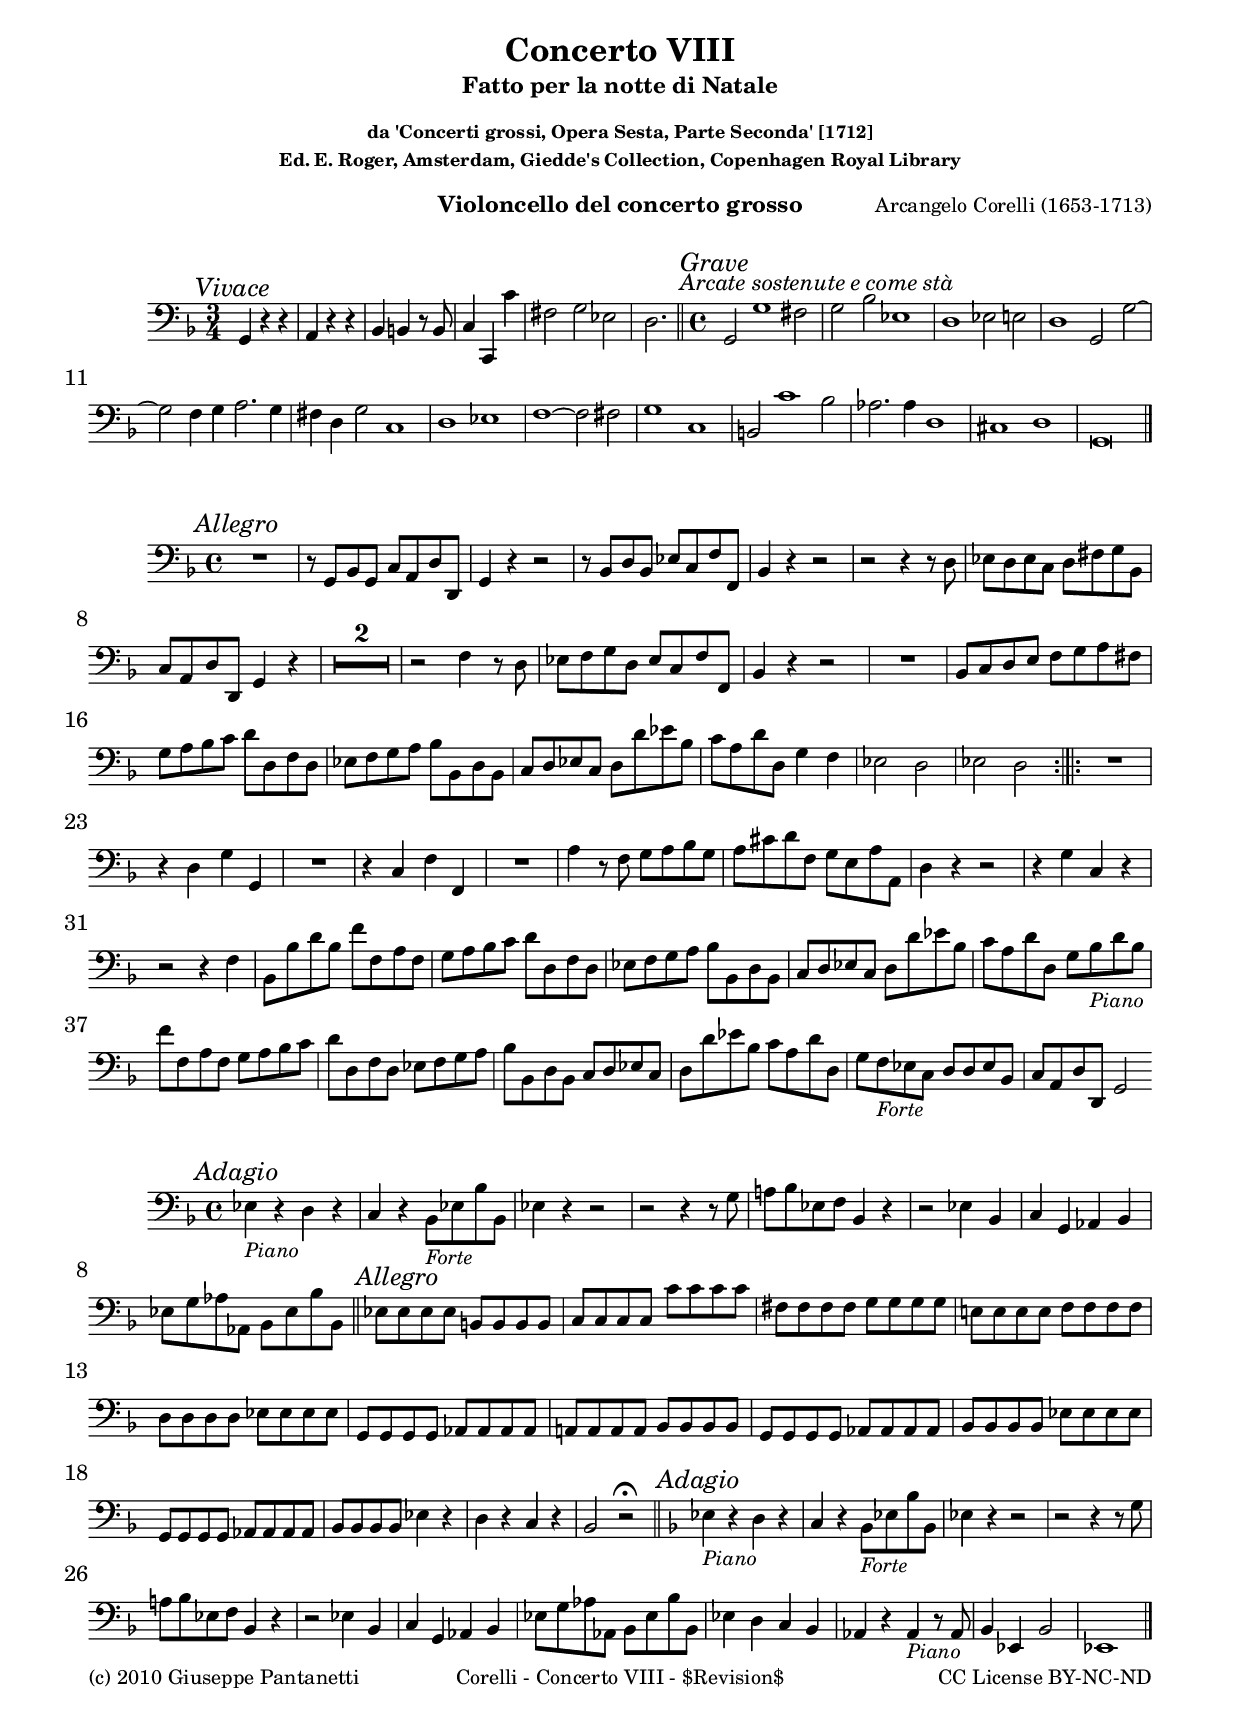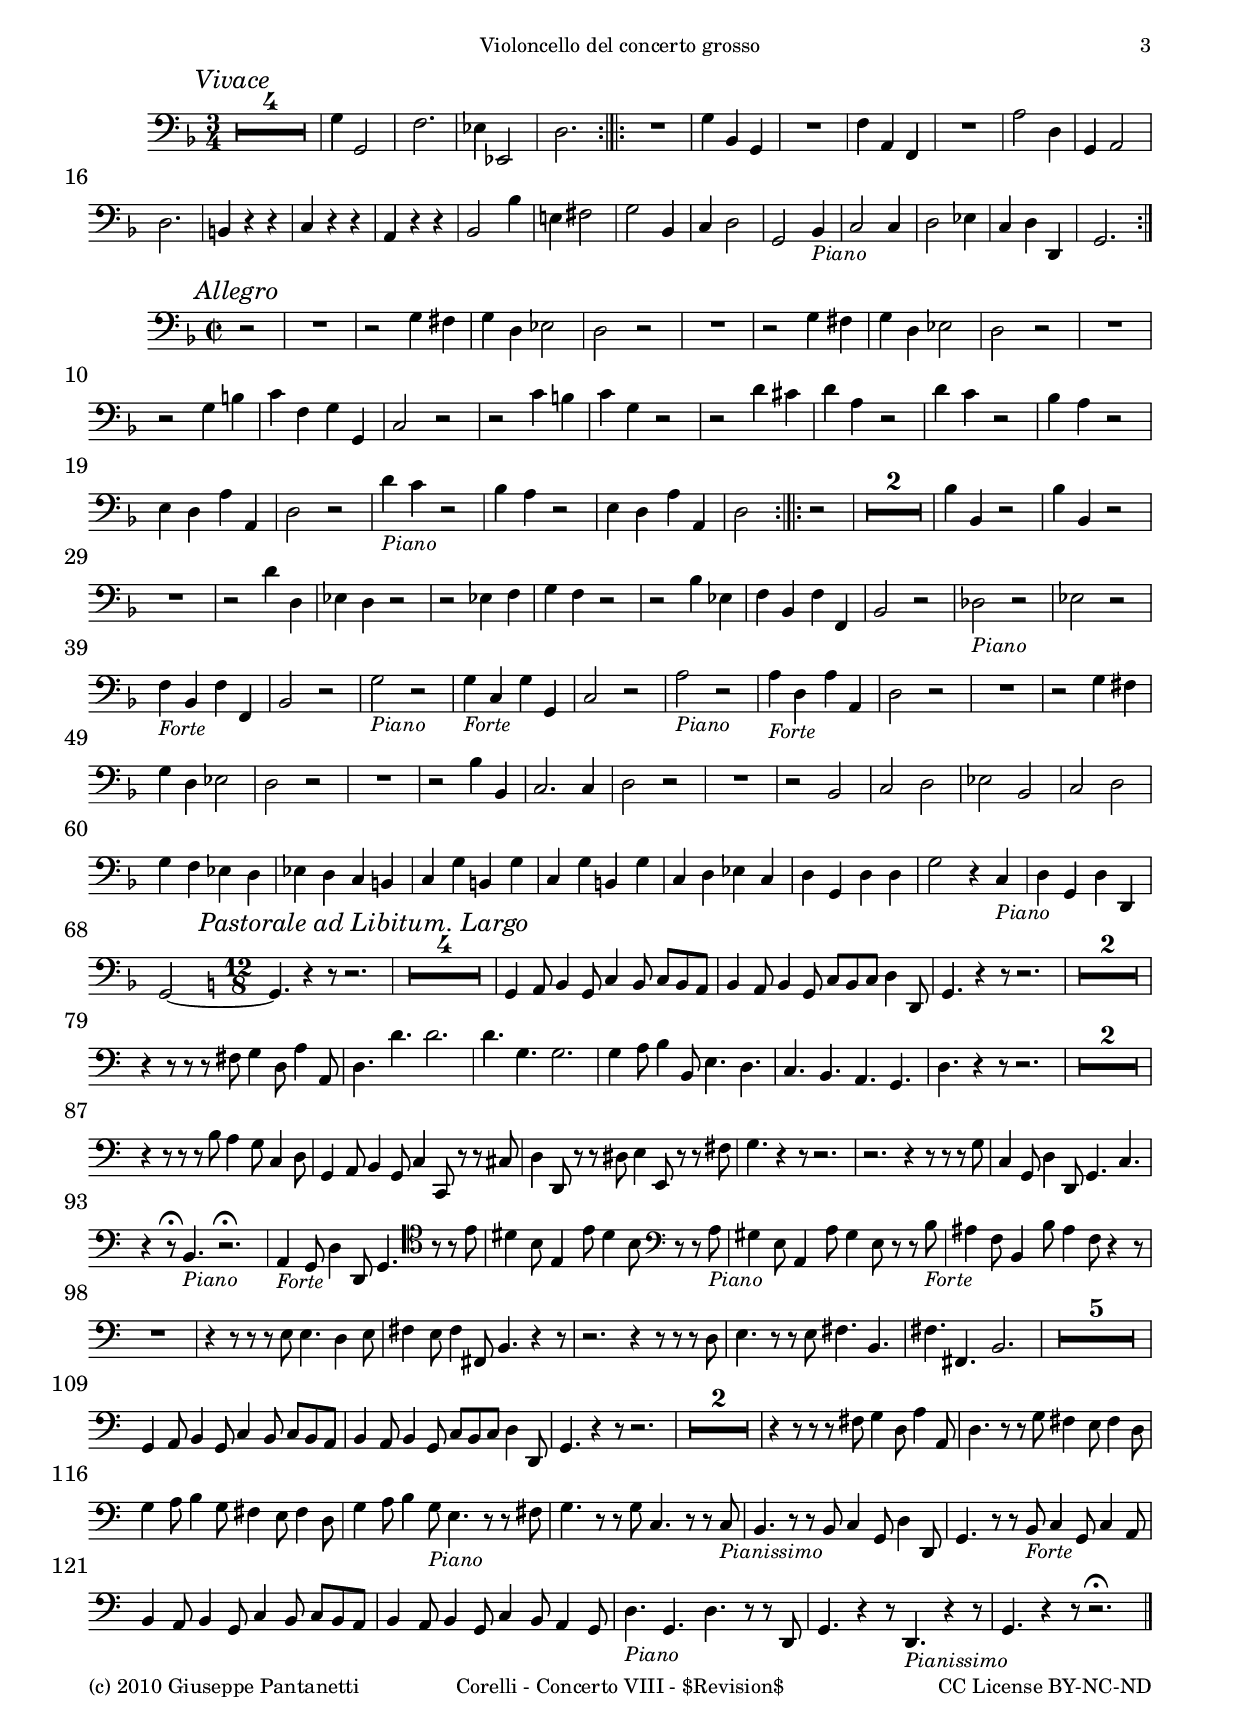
\include "corelli_viii_header.ly"
\include "corelli_viii_utilities.ly"
%#(set-global-staff-size 16.8)
#(set-global-staff-size 17.6)
%#(set-global-staff-size 17)

\paper  {
	auto-first-page-number = ##t
  # (define page-breaking ly:page-turn-breaking)
}

\layout {
	\context { \Score skipBars = ##t }
}

vcrvivace = \relative c { 
	\global
	\time 3/4
	\key d \minor
	\clef bass

	g4 r r |
	a r r |
	bes b r8 b |
	c4 c, c'' |
	\set Score.measureLength = #(ly:make-moment 6 4)
	fis,2 g ees |
	\set Score.measureLength = #(ly:make-moment 3 4)
	d2. |
}

vcrgrave = \relative c' { 
	\global
	\clef bass
	\time 4/4
	\set Score.measureLength = #(ly:make-moment 4 2)

	g,2 g'1 fis2 |
  g2 bes ees,1 |
  d ees2 e |
  d1 g,2 g'~ |
  g f4 g a2. g4 |
  fis d g2 c,1 |

  d ees |
  f~ f2 fis |
  g1 c, |
  b2 c'1 bes2 |
  aes2. aes4 d,1 |
  cis d |
	g,\breve | \bar "|."
}

vcrallegro = \relative c { 
	\global
	\clef bass
	\key d \minor
	\time 4/4
	\set Score.measureLength = #(ly:make-moment 4 4)
	
  R1*1 |
  r8 g bes g c a d d, |
  g4 r r2 |
  r8 bes d bes ees c f f, |
  bes4 r r2 |

  r2 r4 r8 d |	
  ees d ees c d fis g bes, |
  c a d d, g4 r |
  R1*2 |

  % |
  r2 f'4 r8 d |
  ees f g d ees c f f, |
  bes4 r r2 | 
  R1*1 |

  bes8 c d e f g a fis |
  g a bes c d d, f d |
  ees f g a bes bes, d bes |
  c d ees c d d' ees bes |
  c a d d, g4 f |

  ees2 d |
  ees2 d \bar ":|.|:"
  R1*1 | r4 d g g, |
  R1*1 | r4 c f f, |

  R1*1 |
  a'4 r8 f g a bes g |
  a cis d f, g e a a, |
  d4 r r2 |
  r4 g c, r |

  r2 r4 f |
  bes,8 bes' d bes f' f, a f |
  g a bes c d d, f d |
  ees f g a bes bes, d bes |
  c d ees c d d' ees bes |
  
  c a d d, g bes_\piano d bes |
  f' f, a f g a bes c |
  d d, f d ees f g a |
  bes bes, d bes c d ees c |
  d d' ees bes c a d d, |

  g f_\forte ees c d d ees bes |
  c a d d, g2 \bar ":|"
}

vcradagio = \relative c { 
	%\global
	\key d \minor
  \clef bass

  ees4_\piano r d r |
  c r bes8_\forte ees bes' bes, |

  ees4 r r2 |
  r r4 r8 g |
  a!8 bes ees, f bes,4 r |
  
  r2 ees4 bes |
  c g aes bes |
  ees8 g aes aes, bes ees bes' bes, |  
}

vcrallegroII = \relative c' { 
	\global

  ees,8 ees ees ees b b b b |
  c c c c c' c c c |
  fis, fis fis fis g g g g |
  e! e e e f f f f | 
  d d d d ees ees ees ees |

  g, g g g aes aes aes aes |
  a! a a a bes bes bes bes |
  g g g g aes aes aes aes |
  bes bes bes bes ees ees ees ees |
  g, g g g aes aes aes aes |

  bes8 bes bes bes ees4 r |
	d r c r |
	bes2 r\fermata |
}

vcradagioII = {
	\vcradagio 
	\relative c { ees4 d c bes |
  aes r  aes_\piano r8 aes |
  bes4 ees, bes'2 |
  ees,1 } \bar "|."
}

vcrvivaceII = \relative c' { 
	\global
	\key d \minor
	\time 3/4
  \clef bass

  R2.*4 |
  g4 g,2 |
  f'2. |
  ees4 ees,2 |
	d'2. | \bar ":|.|:"
  R2. |
  g4 bes, g |
  R2. |
  f'4 a, f |
  R2. |
  a'2 d,4 |
  g, a2 |
  d2. |
  b4 r r |
  c r r |
  a r r |
  bes2 bes'4 |
  e,! fis2 |
  g bes,4 |
  c d2 |

  g, bes4_\piano |
  c2 c4 |
  d2 ees4 |
  c d d, |
  g2. \bar ":|.|:"
}

vcrallegroIII = \relative c' {
	\global
	\key d \minor
	\time 2/2
  \clef bass

	\partial 4*2 \repeat unfold 2 { r2 | R1 | r2 g4 fis | g d ees2 | d }
	r2 | R1 |
  r2 g4 b |
  c f, g g, |
  c2 r2 |
  r2 c'4 b |
  c g r2 |
  r2 d'4 cis |

  d4 a r2 |
  d4 c r2 |
  bes4 a r2 |
  e4 d a' a, |
  d2 r2 |
  d'4_\piano c r2 |
  bes4 a r2 |
  e4 d a' a, |

  d2 \bar ":|.|:"
  r2 |
  R1*2 |
  % |
  bes'4 bes, r2 |
  bes'4 bes, r2 |
  R1 |
  r2 d'4 d, |
  ees d r2 | 
  r2 ees4 f |
  
  g f r2 |
  r2 bes4 ees, |
  f bes, f' f, |
  bes2 r |
  des_\piano r |
  ees r |
  f4_\forte bes, f' f, |
  bes2 r |
  g'_\piano r |
  g4_\forte c, g' g, |
  
  c2 r |
  a'_\piano r |
  a4_\forte d, a' a, |
  d2 r |
  R1 | 
  r2 g4 fis |
  g d ees2 |
  d r |
  R1 |
  r2 bes'4 bes, |

  c2. c4 | 
  d2 r |
  R1 |
  r2 bes |
  c d |
  ees bes |
  c d |
  g4 f ees d |
  ees d c b |
  c g' b, g' |
  
  c, g' b, g' |
  c, d ees c |
  d g, d' d |
  g2 r4 c,4_\piano |
  d g, d' d, |

	\set Score.measureLength = #(ly:make-moment 2 4)
        g2~ \bar ":|" 
}

vcrpastoralepiece = \relative c {
  g4 a8 b4 g8 c4 b8 c b a |
  b4 a8 b4 g8 c b c d4 d,8 |
  g4. r4 r8 r2. |
  
  R1.*2 |
  r4 r8 r r fis'8 g4 d8 a'4 a,8 |
}

vcrpastorale = \relative c {
	\global
	\key c \major
	\time 12/8

  g4. r4 r8 r2. | R1.*4 |
	\vcrpastoralepiece
  d'4. d' d2. |
  d4. g, g2. |

  g4 a8 b4 b,8 e4. d |
  c b a g |
  d' r4 r8 r2. |
  R1.*2 |
  
  r4 r8 r r b'8 a4 g8 c,4 d8 |
  g,4 a8 b4 g8 c4 c,8 r r cis' |
  d4 d,8 r r dis' e4 e,8 r r fis' |
  g4. r4 r8 r2. |

  r2. r4 r8 r r g8  |
  c,4 g8 d'4 d,8 g4. c |
  r4 r8\fermata b4._\piano r2.\fermata |
  a4_\forte g8 d'4 d,8 g4. \clef tenor r8 r e'' |
  dis4 b8 e,4 e'8 

  dis4 b8 \clef bass r8 r a_\piano |
  gis4 e8 a,4 a'8 gis4 e8 r r b'_\forte |
  ais4 f8 b,4 b'8 ais4 f8 r4 r8 |
  R1. |
  r4 r8 r r e e4. d4 e8 |
  fis4 e8 fis4 fis,8 b4. r4 r8 |
  
  r2. r4 r8 r r d |
  e4. r8 r e fis4. b, |
  fis' fis, b2. | 

  R1.*5 | 
	\vcrpastoralepiece
  d4. r8 r g fis4 e8 fis4 d8 |

  g4 a8 b4 g8 fis4 e8 fis4 d8 |
  g4 a8 b4 g8_\piano e4. r8 r fis |
  g4. r8 r g c,4. r8 r c8_\pianissimo |
  b4. r8 r b c4 g8 d'4 d,8 |
  g4. r8 r b8_\forte c4 g8 c4 a8 |

  b4 a8 b4 g8 c4 b8 c b a |
  b4 a8 b4 g8 c4 b8 a4 g8 |
  d'4._\piano g, d' r8 r d, |
  g4. r4 r8 d4._\pianissimo r4 r8 |
	g4. r4 r8 r2.^\fermata \bar "|."
}


\header { instrument = "Violoncello del concerto grosso" }

\book {
	\score { { \new Staff 
		\vivace \vcrvivace \bar "||"
		\grave  \vcrgrave 
	} }
	\score { { \new Staff
		\allegro \vcrallegro
	} }
	\score { { \new Staff
		\adagio \time 4/4 \vcradagio \bar "||"
		\allegro \vcrallegroII \bar "||"
		\adagio \vcradagioII
	} }
	\score { { \new Staff
		\vivace \vcrvivaceII
	} }
	\score { { \new Staff
		\allegro \vcrallegroIII 
		\pastorale \vcrpastorale 
	} }
}


